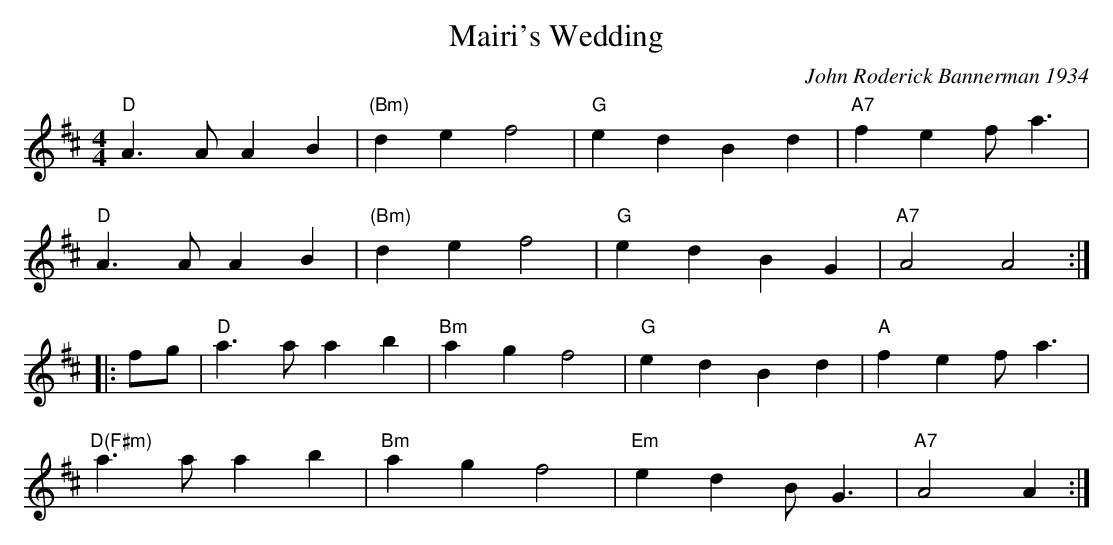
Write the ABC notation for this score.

X:1
T:Mairi's Wedding
C:John Roderick Bannerman 1934
M:4/4
L:1/8
K:D
"D"A3A A2B2|"(Bm)"d2e2 f4|"G"e2d2 B2d2|"A7"f2e2 fa3|
"D"A3A A2B2|"(Bm)"d2e2 f4|"G"e2d2 B2G2|"A7"A4A4:|
|:fg|"D"a3a a2b2|"Bm"a2g2 f4|"G"e2d2 B2d2|"A"f2e2 fa3|
"D(F#m)"a3a a2b2|"Bm"a2g2 f4|"Em"e2d2 B2<G2|"A7"A4A2:|
